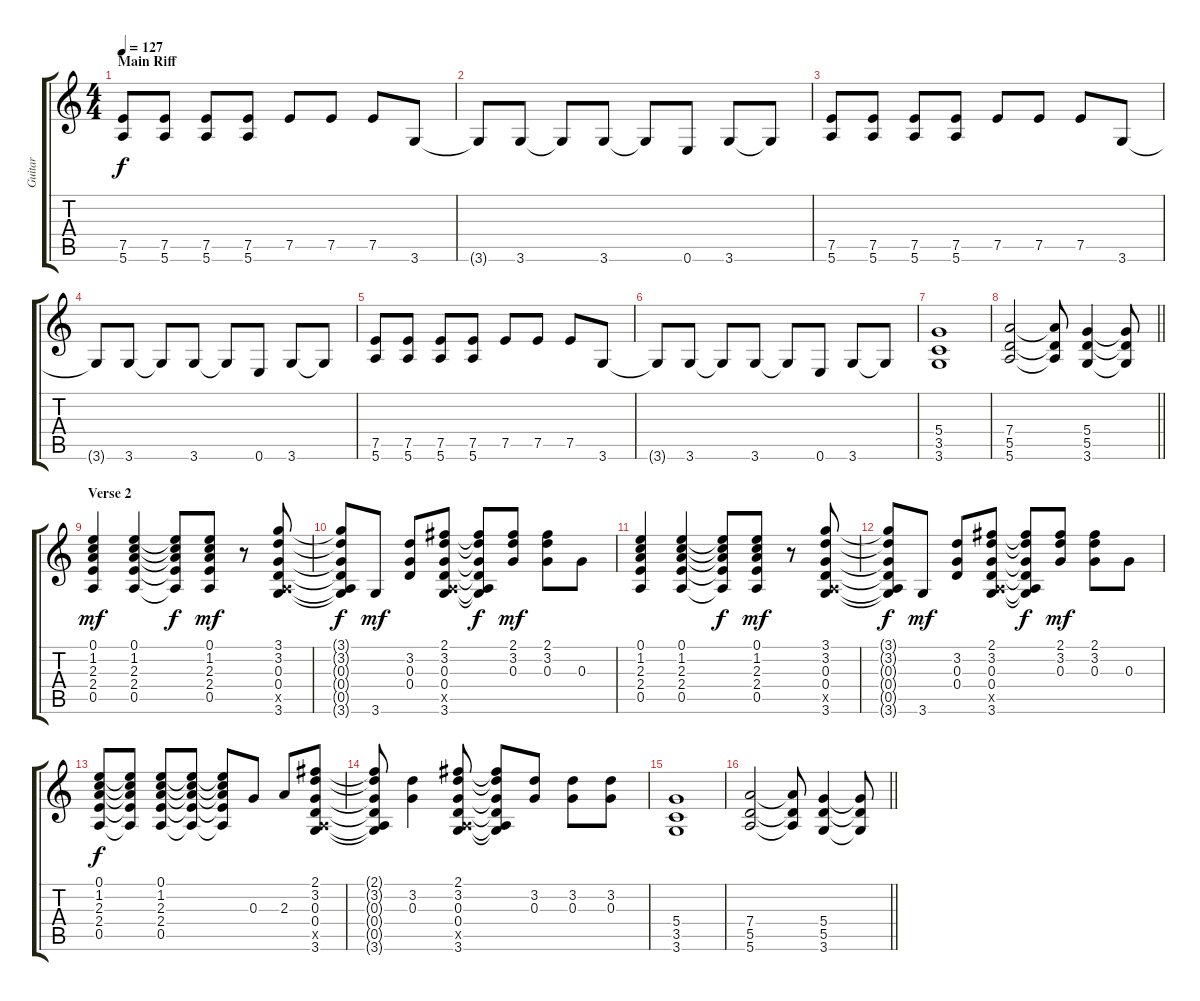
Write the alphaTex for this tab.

\track ("Guitar" "Guitar") {instrument distortionguitar}
\staff {score tabs}
\tuning (E4 B3 G3 D3 A2 E2) {hide}
\ts (4 4)
\section ("" "Main Riff")
\tempo 127
\clef g2
\ks c
(7.5 5.6).8{dy f} (7.5 5.6).8 (7.5 5.6).8 (7.5 5.6).8 7.5.8 7.5.8 7.5.8 3.6.8 |
3.6{t}.8 3.6.8 3.6{t}.8 3.6.8 3.6{t}.8 0.6.8 3.6.8 3.6{t}.8 |
(7.5 5.6).8 (7.5 5.6).8 (7.5 5.6).8 (7.5 5.6).8 7.5.8 7.5.8 7.5.8 3.6.8 |
3.6{t}.8 3.6.8 3.6{t}.8 3.6.8 3.6{t}.8 0.6.8 3.6.8 3.6{t}.8 |
(7.5 5.6).8 (7.5 5.6).8 (7.5 5.6).8 (7.5 5.6).8 7.5.8 7.5.8 7.5.8 3.6.8 |
3.6{t}.8 3.6.8 3.6{t}.8 3.6.8 3.6{t}.8 0.6.8 3.6.8 3.6{t}.8 |
(5.4 3.5 3.6).1 |
\barLineRight lightlight
(7.4 5.5 5.6).2 (7.4{t} 5.5{t} 5.6{t}).8 (5.4 5.5 3.6).4 (5.4{t} 5.5{t} 3.6{t}).8 |
\section ("" "Verse 2")
(0.1 1.2 2.3 2.4 0.5).4{dy mf volume 7 instrument electricguitarclean} (0.1 1.2 2.3 2.4 0.5).4 (0.1{t} 1.2{t} 2.3{t} 2.4{t} 0.5{t}).8{dy f} (0.1 1.2 2.3 2.4 0.5).8{dy mf} r.8 (3.1 3.2 0.3 0.4 0.5{x} 3.6).8 |
(3.1{t} 3.2{t} 0.3{t} 0.4{t} 0.5{t} 3.6{t}).8{dy f} 3.6.8{dy mf} (3.2 0.3 0.4).8 (2.1 3.2 0.3 0.4 0.5{x} 3.6).8 (2.1{t} 3.2{t} 0.3{t} 0.4{t} 0.5{t} 3.6{t}).8{dy f} (2.1 3.2 0.3).8{dy mf} (2.1 3.2 0.3).8 0.3.8 |
(0.1 1.2 2.3 2.4 0.5).4 (0.1 1.2 2.3 2.4 0.5).4 (0.1{t} 1.2{t} 2.3{t} 2.4{t} 0.5{t}).8{dy f} (0.1 1.2 2.3 2.4 0.5).8{dy mf} r.8 (3.1 3.2 0.3 0.4 0.5{x} 3.6).8 |
(3.1{t} 3.2{t} 0.3{t} 0.4{t} 0.5{t} 3.6{t}).8{dy f} 3.6.8{dy mf} (3.2 0.3 0.4).8 (2.1 3.2 0.3 0.4 0.5{x} 3.6).8 (2.1{t} 3.2{t} 0.3{t} 0.4{t} 0.5{t} 3.6{t}).8{dy f} (2.1 3.2 0.3).8{dy mf} (2.1 3.2 0.3).8 0.3.8 |
(0.1 1.2 2.3 2.4 0.5).8{dy f} (0.1{t} 1.2{t} 2.3{t} 2.4{t} 0.5{t}).8 (0.1 1.2 2.3 2.4 0.5).8 (0.1{t} 1.2{t} 2.3{t} 2.4{t} 0.5{t}).8 (0.1{t} 1.2{t} 2.3{t} 2.4{t} 0.5{t}).8 0.3.8 2.3.8 (2.1 3.2 0.3 0.4 0.5{x} 3.6).8 |
(2.1{t} 3.2{t} 0.3{t} 0.4{t} 0.5{t} 3.6{t}).8 (3.2 0.3).4 (2.1 3.2 0.3 0.4 0.5{x} 3.6).8 (2.1{t} 3.2{t} 0.3{t} 0.4{t} 0.5{t} 3.6{t}).8 (3.2 0.3).8 (3.2 0.3).8 (3.2 0.3).8 |
(5.4 3.5 3.6).1{volume 11 instrument distortionguitar} |
\barLineRight lightlight
(7.4 5.5 5.6).2 (7.4{t} 5.5{t} 5.6{t}).8 (5.4 5.5 3.6).4 (5.4{t} 5.5{t} 3.6{t}).8
